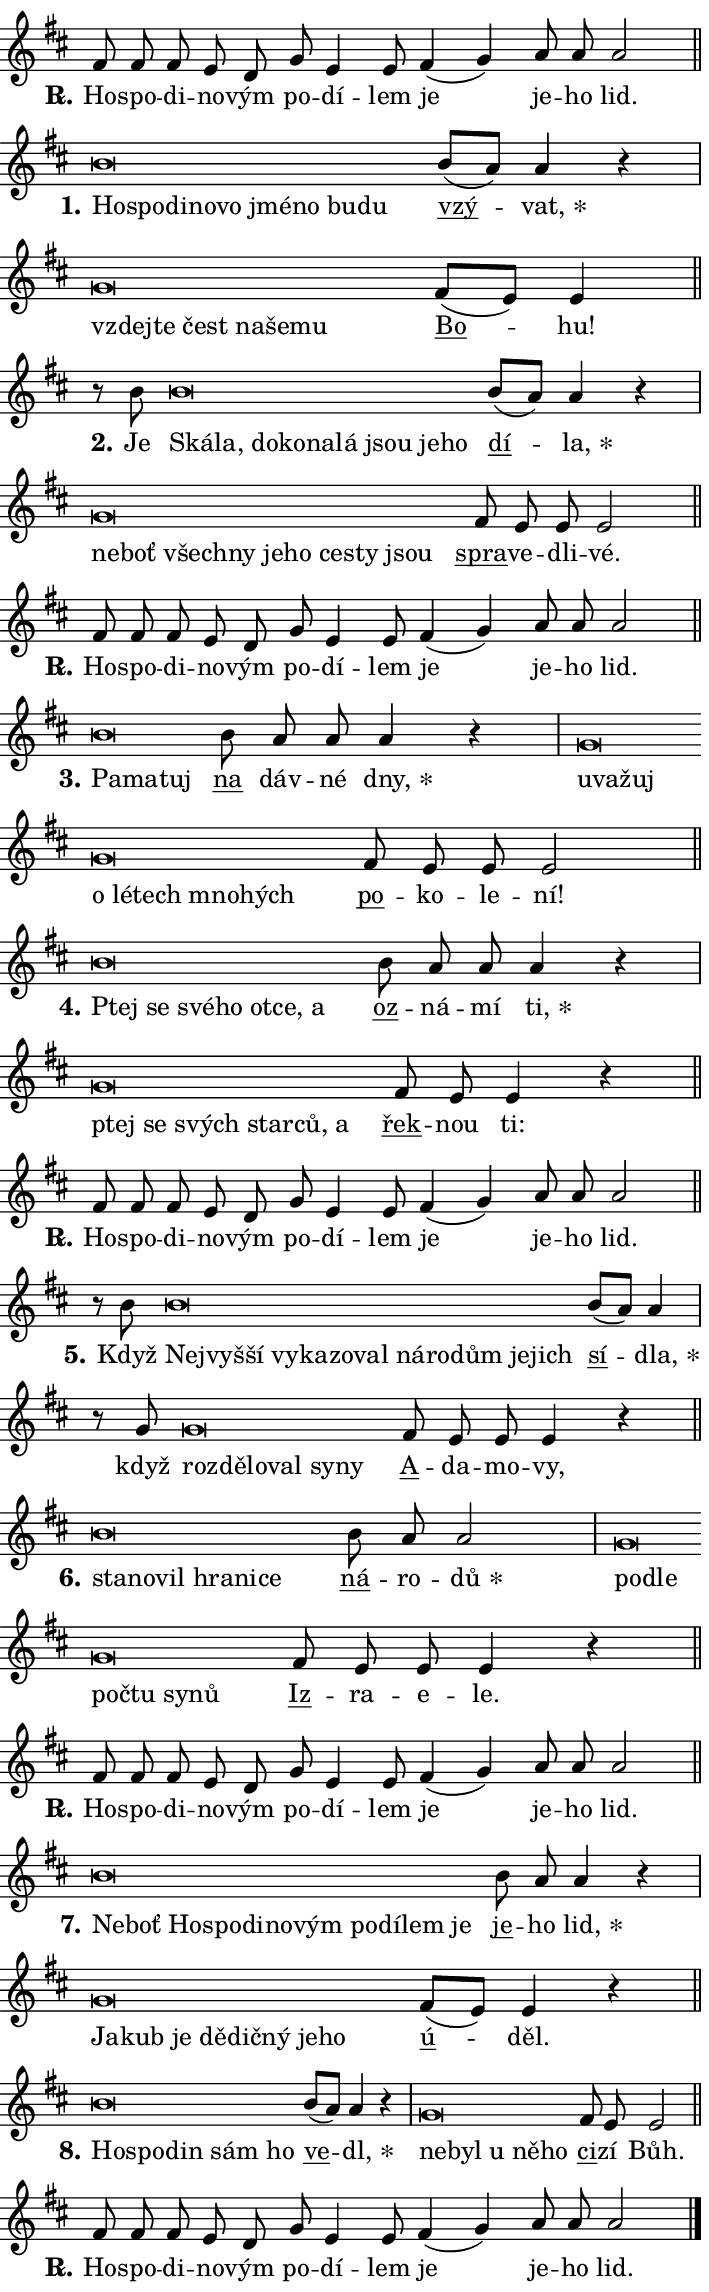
\version "2.24.0"
\header { tagline = "" }
\paper {
  indent = 0\cm
  top-margin = 0\cm
  right-margin = 0.13\cm % to fit lyric hyphens
  bottom-margin = 0\cm
  left-margin = 0\cm
  paper-width = 12\cm
  page-breaking = #ly:one-page-breaking
  system-system-spacing.basic-distance = #11
  score-system-spacing.basic-distance = #11
  ragged-last = ##f
}


%% Author: Thomas Morley
%% https://lists.gnu.org/archive/html/lilypond-user/2020-05/msg00002.html
#(define (line-position grob)
"Returns position of @var[grob} in current system:
   @code{'start}, if at first time-step
   @code{'end}, if at last time-step
   @code{'middle} otherwise
"
  (let* ((col (ly:item-get-column grob))
         (ln (ly:grob-object col 'left-neighbor))
         (rn (ly:grob-object col 'right-neighbor))
         (col-to-check-left (if (ly:grob? ln) ln col))
         (col-to-check-right (if (ly:grob? rn) rn col))
         (break-dir-left
           (and
             (ly:grob-property col-to-check-left 'non-musical #f)
             (ly:item-break-dir col-to-check-left)))
         (break-dir-right
           (and
             (ly:grob-property col-to-check-right 'non-musical #f)
             (ly:item-break-dir col-to-check-right))))
        (cond ((eqv? 1 break-dir-left) 'start)
              ((eqv? -1 break-dir-right) 'end)
              (else 'middle))))

#(define (tranparent-at-line-position vctor)
  (lambda (grob)
  "Relying on @code{line-position} select the relevant enry from @var{vctor}.
Used to determine transparency,"
    (case (line-position grob)
      ((end) (not (vector-ref vctor 0)))
      ((middle) (not (vector-ref vctor 1)))
      ((start) (not (vector-ref vctor 2))))))

noteHeadBreakVisibility =
#(define-music-function (break-visibility)(vector?)
"Makes @code{NoteHead}s transparent relying on @var{break-visibility}"
#{
  \override NoteHead.transparent =
    #(tranparent-at-line-position break-visibility)
#})

#(define delete-ledgers-for-transparent-note-heads
  (lambda (grob)
    "Reads whether a @code{NoteHead} is transparent.
If so this @code{NoteHead} is removed from @code{'note-heads} from
@var{grob}, which is supposed to be @code{LedgerLineSpanner}.
As a result ledgers are not printed for this @code{NoteHead}"
    (let* ((nhds-array (ly:grob-object grob 'note-heads))
           (nhds-list
             (if (ly:grob-array? nhds-array)
                 (ly:grob-array->list nhds-array)
                 '()))
           ;; Relies on the transparent-property being done before
           ;; Staff.LedgerLineSpanner.after-line-breaking is executed.
           ;; This is fragile ...
           (to-keep
             (remove
               (lambda (nhd)
                 (ly:grob-property nhd 'transparent #f))
               nhds-list)))
      ;; TODO find a better method to iterate over grob-arrays, similiar
      ;; to filter/remove etc for lists
      ;; For now rebuilt from scratch
      (set! (ly:grob-object grob 'note-heads)  '())
      (for-each
        (lambda (nhd)
          (ly:pointer-group-interface::add-grob grob 'note-heads nhd))
        to-keep))))

squashNotes = {
  \override NoteHead.X-extent = #'(-0.2 . 0.2)
  \override NoteHead.Y-extent = #'(-0.75 . 0)
  \override NoteHead.stencil =
    #(lambda (grob)
       (let ((pos (ly:grob-property grob 'staff-position)))
         (begin
           (if (< pos -7) (display "ERROR: Lower brevis then expected\n") (display ""))
           (if (<= pos -6) ly:text-interface::print ly:note-head::print))))
}
unSquashNotes = {
  \revert NoteHead.X-extent
  \revert NoteHead.Y-extent
  \revert NoteHead.stencil
}

hideNotes = \noteHeadBreakVisibility #begin-of-line-visible
unHideNotes = \noteHeadBreakVisibility #all-visible

% work-around for resetting accidentals
% https://lilypond.org/doc/v2.23/Documentation/notation/displaying-rhythms#unmetered-music
cadenzaMeasure = {
  \cadenzaOff
  \partial 1024 s1024
  \cadenzaOn
}

#(define-markup-command (accent layout props text) (markup?)
  "Underline accented syllable"
  (interpret-markup layout props
    #{\markup \override #'(offset . 4.3) \underline { #text }#}))

responsum = \markup \concat {
  "R" \hspace #-1.05 \path #0.1 #'((moveto 0 0.07) (lineto 0.9 0.8)) \hspace #0.05 "."
}

spaceSize = #0.6828661417322834 % exact space size for TeX Gyre Schola

\layout {
  \context {
    \Staff
    \remove "Time_signature_engraver"
    \override LedgerLineSpanner.after-line-breaking = #delete-ledgers-for-transparent-note-heads
  }
  \context {
    \Lyrics {
      \override LyricSpace.minimum-distance = \spaceSize
      \override LyricText.font-name = #"TeX Gyre Schola"
      \override LyricText.font-size = 1
      \override StanzaNumber.font-name = #"TeX Gyre Schola Bold"
      \override StanzaNumber.font-size = 1
    }
  }
  \context {
    \Score 
    \override NoteHead.text =
      #(lambda (grob) 
        (let ((pos (ly:grob-property grob 'staff-position)))
          #{\markup {
            \combine
              \halign #-0.55 \raise #(if (= pos -6) 0 0.5) \override #'(thickness . 2) \draw-line #'(3.2 . 0)
              \musicglyph "noteheads.sM1"
          }#}))
  }
}

% magnetic-lyrics.ily
%
%   written by
%     Jean Abou Samra <jean@abou-samra.fr>
%     Werner Lemberg <wl@gnu.org>
%
%   adapted by
%     Jiri Hon <jiri.hon@gmail.com>
%
% Version 2022-Apr-15

% https://www.mail-archive.com/lilypond-user@gnu.org/msg149350.html

#(define (Left_hyphen_pointer_engraver context)
   "Collect syllable-hyphen-syllable occurrences in lyrics and store
them in properties.  This engraver only looks to the left.  For
example, if the lyrics input is @code{foo -- bar}, it does the
following.

@itemize @bullet
@item
Set the @code{text} property of the @code{LyricHyphen} grob between
@q{foo} and @q{bar} to @code{foo}.

@item
Set the @code{left-hyphen} property of the @code{LyricText} grob with
text @q{foo} to the @code{LyricHyphen} grob between @q{foo} and
@q{bar}.
@end itemize

Use this auxiliary engraver in combination with the
@code{lyric-@/text::@/apply-@/magnetic-@/offset!} hook."
   (let ((hyphen #f)
         (text #f))
     (make-engraver
      (acknowledgers
       ((lyric-syllable-interface engraver grob source-engraver)
        (set! text grob)))
      (end-acknowledgers
       ((lyric-hyphen-interface engraver grob source-engraver)
        ;(when (not (grob::has-interface grob 'lyric-space-interface))
          (set! hyphen grob)));)
      ((stop-translation-timestep engraver)
       (when (and text hyphen)
         (ly:grob-set-object! text 'left-hyphen hyphen))
       (set! text #f)
       (set! hyphen #f)))))

#(define (lyric-text::apply-magnetic-offset! grob)
   "If the space between two syllables is less than the value in
property @code{LyricText@/.details@/.squash-threshold}, move the right
syllable to the left so that it gets concatenated with the left
syllable.

Use this function as a hook for
@code{LyricText@/.after-@/line-@/breaking} if the
@code{Left_@/hyphen_@/pointer_@/engraver} is active."
   (let ((hyphen (ly:grob-object grob 'left-hyphen #f)))
     (when hyphen
       (let ((left-text (ly:spanner-bound hyphen LEFT)))
         (when (grob::has-interface left-text 'lyric-syllable-interface)
           (let* ((common (ly:grob-common-refpoint grob left-text X))
                  (this-x-ext (ly:grob-extent grob common X))
                  (left-x-ext
                   (begin
                     ;; Trigger magnetism for left-text.
                     (ly:grob-property left-text 'after-line-breaking)
                     (ly:grob-extent left-text common X)))
                  ;; `delta` is the gap width between two syllables.
                  (delta (- (interval-start this-x-ext)
                            (interval-end left-x-ext)))
                  (details (ly:grob-property grob 'details))
                  (threshold (assoc-get 'squash-threshold details 0.2)))
             (when (< delta threshold)
               (let* (;; We have to manipulate the input text so that
                      ;; ligatures crossing syllable boundaries are not
                      ;; disabled.  For languages based on the Latin
                      ;; script this is essentially a beautification.
                      ;; However, for non-Western scripts it can be a
                      ;; necessity.
                      (lt (ly:grob-property left-text 'text))
                      (rt (ly:grob-property grob 'text))
                      (is-space (grob::has-interface hyphen 'lyric-space-interface))
                      (space (if is-space " " ""))
                      (extra-delta (if is-space spaceSize 0))
                      ;; Append new syllable.
                      (ltrt-space (if (and (string? lt) (string? rt))
                                (string-append lt space rt)
                                (make-concat-markup (list lt space rt))))
                      ;; Right-align `ltrt` to the right side.
                      (ltrt-space-markup (grob-interpret-markup
                               grob
                               (make-translate-markup
                                (cons (interval-length this-x-ext) 0)
                                (make-right-align-markup ltrt-space)))))
                 (begin
                   ;; Don't print `left-text`.
                   (ly:grob-set-property! left-text 'stencil #f)
                   ;; Set text and stencil (which holds all collected
                   ;; syllables so far) and shift it to the left.
                   (ly:grob-set-property! grob 'text ltrt-space)
                   (ly:grob-set-property! grob 'stencil ltrt-space-markup)
                   (ly:grob-translate-axis! grob (- (- delta extra-delta)) X))))))))))


#(define (lyric-hyphen::displace-bounds-first grob)
   ;; Make very sure this callback isn't triggered too early.
   (let ((left (ly:spanner-bound grob LEFT))
         (right (ly:spanner-bound grob RIGHT)))
     (ly:grob-property left 'after-line-breaking)
     (ly:grob-property right 'after-line-breaking)
     (ly:lyric-hyphen::print grob)))

squashThreshold = #0.4

\layout {
  \context {
    \Lyrics
    \consists #Left_hyphen_pointer_engraver
    \override LyricText.after-line-breaking =
      #lyric-text::apply-magnetic-offset!
    \override LyricHyphen.stencil = #lyric-hyphen::displace-bounds-first
    \override LyricText.details.squash-threshold = \squashThreshold
    \override LyricHyphen.minimum-distance = 0
    \override LyricHyphen.minimum-length = \squashThreshold
  }
}

squashText = \override LyricText.details.squash-threshold = 9999
unSquashText = \override LyricText.details.squash-threshold = \squashThreshold

leftText = \override LyricText.self-alignment-X = #LEFT
unLeftText = \revert LyricText.self-alignment-X

starOffset = #(lambda (grob) 
                (let ((x_offset (ly:self-alignment-interface::aligned-on-x-parent grob)))
                  (if (= x_offset 0) 0 (+ x_offset 1.2))))

star = #(define-music-function (syllable)(string?)
"Append star separator at the end of a syllable"
#{
  \once \override LyricText.X-offset = #starOffset
  \lyricmode { \markup {
    #syllable
    \override #'((font-name . "TeX Gyre Schola Bold")) \hspace #0.2 \lower #0.65 \larger "*"
  } }
#})

starAccent = #(define-music-function (syllable)(string?)
"Append star separator at the end of a syllable and make accent"
#{
  \once \override LyricText.X-offset = #starOffset
  \lyricmode { \markup {
    \accent #syllable
    \override #'((font-name . "TeX Gyre Schola Bold")) \hspace #0.2 \lower #0.65 \larger "*"
  } }
#})

breath = #(define-music-function (syllable)(string?)
"Append breathing indicator at the end of a syllable"
#{
  \lyricmode { \markup { #syllable "+" } }
#})

optionalBreath = #(define-music-function (syllable)(string?)
"Append optional breathing indicator at the end of a syllable"
#{
  \lyricmode { \markup { #syllable "(+)" } }
#})


\score {
    <<
        \new Voice = "melody" { \cadenzaOn \key d \major \relative { fis'8 fis fis e d \bar "" g e4 e8 \bar "" fis4( g) a8 a a2 \cadenzaMeasure \bar "||" \break } }
        \new Lyrics \lyricsto "melody" { \lyricmode { \set stanza = \responsum
Ho -- spo -- di -- no -- vým po -- dí -- lem je je -- ho lid. } }
    >>
    \layout {}
}

\score {
    <<
        \new Voice = "melody" { \cadenzaOn \key d \major \relative { \squashNotes b'\breve*1/16 \hideNotes \breve*1/16 \bar "" \breve*1/16 \bar "" \breve*1/16 \bar "" \breve*1/16 \bar "" \breve*1/16 \bar "" \breve*1/16 \bar "" \breve*1/16 \breve*1/16 \bar "" \unHideNotes \unSquashNotes \bar "" b8[( a)] a4 r \cadenzaMeasure \bar "|" \squashNotes g\breve*1/16 \hideNotes \breve*1/16 \bar "" \breve*1/16 \bar "" \breve*1/16 \bar "" \breve*1/16 \breve*1/16 \bar "" \unHideNotes \unSquashNotes \bar "" fis8[( e)] e4 \cadenzaMeasure \bar "||" \break } }
        \new Lyrics \lyricsto "melody" { \lyricmode { \set stanza = "1."
\leftText Ho -- \squashText spo -- di -- no -- vo jmé -- no bu -- du \unLeftText \unSquashText \markup \accent vzý -- \star vat, \leftText vzdej -- \squashText te čest na -- še -- mu \unLeftText \unSquashText \markup \accent Bo -- hu! } }
    >>
    \layout {}
}

\score {
    <<
        \new Voice = "melody" { \cadenzaOn \key d \major \relative { r8 b'8 \squashNotes b\breve*1/16 \hideNotes \breve*1/16 \bar "" \breve*1/16 \bar "" \breve*1/16 \bar "" \breve*1/16 \bar "" \breve*1/16 \bar "" \breve*1/16 \bar "" \breve*1/16 \breve*1/16 \bar "" \unHideNotes \unSquashNotes \bar "" b8[( a)] a4 r \cadenzaMeasure \bar "|" \squashNotes g\breve*1/16 \hideNotes \breve*1/16 \bar "" \breve*1/16 \bar "" \breve*1/16 \bar "" \breve*1/16 \bar "" \breve*1/16 \bar "" \breve*1/16 \bar "" \breve*1/16 \breve*1/16 \bar "" \unHideNotes \unSquashNotes \bar "" fis8 e e e2 \cadenzaMeasure \bar "||" \break } }
        \new Lyrics \lyricsto "melody" { \lyricmode { \set stanza = "2."
Je \leftText Ská -- \squashText la, do -- ko -- na -- lá jsou je -- ho \unLeftText \unSquashText \markup \accent dí -- \star la, \leftText ne -- \squashText boť všech -- ny je -- ho ce -- sty jsou \unLeftText \unSquashText \markup \accent spra -- ve -- dli -- vé. } }
    >>
    \layout {}
}

\score {
    <<
        \new Voice = "melody" { \cadenzaOn \key d \major \relative { fis'8 fis fis e d \bar "" g e4 e8 \bar "" fis4( g) a8 a a2 \cadenzaMeasure \bar "||" \break } }
        \new Lyrics \lyricsto "melody" { \lyricmode { \set stanza = \responsum
Ho -- spo -- di -- no -- vým po -- dí -- lem je je -- ho lid. } }
    >>
    \layout {}
}

\score {
    <<
        \new Voice = "melody" { \cadenzaOn \key d \major \relative { \squashNotes b'\breve*1/16 \hideNotes \breve*1/16 \breve*1/16 \bar "" \unHideNotes \unSquashNotes \bar "" b8 a a a4 r \cadenzaMeasure \bar "|" \squashNotes g\breve*1/16 \hideNotes \breve*1/16 \bar "" \breve*1/16 \bar "" \breve*1/16 \bar "" \breve*1/16 \bar "" \breve*1/16 \bar "" \breve*1/16 \breve*1/16 \bar "" \unHideNotes \unSquashNotes \bar "" fis8 e e e2 \cadenzaMeasure \bar "||" \break } }
        \new Lyrics \lyricsto "melody" { \lyricmode { \set stanza = "3."
\leftText Pa -- \squashText ma -- tuj \unLeftText \unSquashText \markup \accent na dáv -- né \star dny, \leftText u -- \squashText va -- žuj o lé -- tech mno -- hých \unLeftText \unSquashText \markup \accent po -- ko -- le -- ní! } }
    >>
    \layout {}
}

\score {
    <<
        \new Voice = "melody" { \cadenzaOn \key d \major \relative { \squashNotes b'\breve*1/16 \hideNotes \breve*1/16 \bar "" \breve*1/16 \bar "" \breve*1/16 \bar "" \breve*1/16 \bar "" \breve*1/16 \breve*1/16 \bar "" \unHideNotes \unSquashNotes \bar "" b8 a a a4 r \cadenzaMeasure \bar "|" \squashNotes g\breve*1/16 \hideNotes \breve*1/16 \bar "" \breve*1/16 \bar "" \breve*1/16 \bar "" \breve*1/16 \breve*1/16 \bar "" \unHideNotes \unSquashNotes \bar "" fis8 e e4 r \cadenzaMeasure \bar "||" \break } }
        \new Lyrics \lyricsto "melody" { \lyricmode { \set stanza = "4."
\leftText Ptej \squashText se své -- ho ot -- ce, a \unLeftText \unSquashText \markup \accent oz -- ná -- mí \star ti, \leftText ptej \squashText se svých star -- ců, a \unLeftText \unSquashText \markup \accent řek -- nou ti: } }
    >>
    \layout {}
}

\score {
    <<
        \new Voice = "melody" { \cadenzaOn \key d \major \relative { fis'8 fis fis e d \bar "" g e4 e8 \bar "" fis4( g) a8 a a2 \cadenzaMeasure \bar "||" \break } }
        \new Lyrics \lyricsto "melody" { \lyricmode { \set stanza = \responsum
Ho -- spo -- di -- no -- vým po -- dí -- lem je je -- ho lid. } }
    >>
    \layout {}
}

\score {
    <<
        \new Voice = "melody" { \cadenzaOn \key d \major \relative { r8 b'8 \squashNotes b\breve*1/16 \hideNotes \breve*1/16 \bar "" \breve*1/16 \bar "" \breve*1/16 \bar "" \breve*1/16 \bar "" \breve*1/16 \bar "" \breve*1/16 \bar "" \breve*1/16 \bar "" \breve*1/16 \bar "" \breve*1/16 \bar "" \breve*1/16 \breve*1/16 \bar "" \unHideNotes \unSquashNotes \bar "" b8[( a)] a4 \cadenzaMeasure \bar "|" r8 g8 \squashNotes g\breve*1/16 \hideNotes \breve*1/16 \bar "" \breve*1/16 \bar "" \breve*1/16 \bar "" \breve*1/16 \breve*1/16 \bar "" \unHideNotes \unSquashNotes \bar "" fis8 e e e4 r \cadenzaMeasure \bar "||" \break } }
        \new Lyrics \lyricsto "melody" { \lyricmode { \set stanza = "5."
Když \leftText Nej -- \squashText vyš -- ší vy -- ka -- zo -- val ná -- ro -- dům je -- jich \unLeftText \unSquashText \markup \accent sí -- \star dla, když \leftText roz -- \squashText dě -- lo -- val sy -- ny \unLeftText \unSquashText \markup \accent A -- da -- mo -- vy, } }
    >>
    \layout {}
}

\score {
    <<
        \new Voice = "melody" { \cadenzaOn \key d \major \relative { \squashNotes b'\breve*1/16 \hideNotes \breve*1/16 \bar "" \breve*1/16 \bar "" \breve*1/16 \bar "" \breve*1/16 \breve*1/16 \bar "" \unHideNotes \unSquashNotes \bar "" b8 a a2 \cadenzaMeasure \bar "|" \squashNotes g\breve*1/16 \hideNotes \breve*1/16 \bar "" \breve*1/16 \bar "" \breve*1/16 \bar "" \breve*1/16 \breve*1/16 \bar "" \unHideNotes \unSquashNotes \bar "" fis8 e e e4 r \cadenzaMeasure \bar "||" \break } }
        \new Lyrics \lyricsto "melody" { \lyricmode { \set stanza = "6."
\leftText sta -- \squashText no -- vil hra -- ni -- ce \unLeftText \unSquashText \markup \accent ná -- ro -- \star dů \leftText po -- \squashText dle po -- čtu sy -- nů \unLeftText \unSquashText \markup \accent Iz -- ra -- e -- le. } }
    >>
    \layout {}
}

\score {
    <<
        \new Voice = "melody" { \cadenzaOn \key d \major \relative { fis'8 fis fis e d \bar "" g e4 e8 \bar "" fis4( g) a8 a a2 \cadenzaMeasure \bar "||" \break } }
        \new Lyrics \lyricsto "melody" { \lyricmode { \set stanza = \responsum
Ho -- spo -- di -- no -- vým po -- dí -- lem je je -- ho lid. } }
    >>
    \layout {}
}

\score {
    <<
        \new Voice = "melody" { \cadenzaOn \key d \major \relative { \squashNotes b'\breve*1/16 \hideNotes \breve*1/16 \bar "" \breve*1/16 \bar "" \breve*1/16 \bar "" \breve*1/16 \bar "" \breve*1/16 \bar "" \breve*1/16 \bar "" \breve*1/16 \bar "" \breve*1/16 \bar "" \breve*1/16 \breve*1/16 \bar "" \unHideNotes \unSquashNotes \bar "" b8 a a4 r \cadenzaMeasure \bar "|" \squashNotes g\breve*1/16 \hideNotes \breve*1/16 \bar "" \breve*1/16 \bar "" \breve*1/16 \bar "" \breve*1/16 \bar "" \breve*1/16 \bar "" \breve*1/16 \breve*1/16 \bar "" \unHideNotes \unSquashNotes \bar "" fis8[( e)] e4 r \cadenzaMeasure \bar "||" \break } }
        \new Lyrics \lyricsto "melody" { \lyricmode { \set stanza = "7."
\leftText Ne -- \squashText boť Ho -- spo -- di -- no -- vým po -- dí -- lem je \unLeftText \unSquashText \markup \accent je -- ho \star lid, \leftText Ja -- \squashText kub je dě -- dič -- ný je -- ho \unLeftText \unSquashText \markup \accent ú -- děl. } }
    >>
    \layout {}
}

\score {
    <<
        \new Voice = "melody" { \cadenzaOn \key d \major \relative { \squashNotes b'\breve*1/16 \hideNotes \breve*1/16 \bar "" \breve*1/16 \bar "" \breve*1/16 \breve*1/16 \bar "" \unHideNotes \unSquashNotes \bar "" b8[( a)] a4 r \cadenzaMeasure \bar "|" \squashNotes g\breve*1/16 \hideNotes \breve*1/16 \bar "" \breve*1/16 \bar "" \breve*1/16 \breve*1/16 \bar "" \unHideNotes \unSquashNotes \bar "" fis8 e e2 \cadenzaMeasure \bar "||" \break } }
        \new Lyrics \lyricsto "melody" { \lyricmode { \set stanza = "8."
\leftText Ho -- \squashText spo -- din sám ho \unLeftText \unSquashText \markup \accent ve -- \star dl, \leftText ne -- \squashText byl u ně -- ho \unLeftText \unSquashText \markup \accent ci -- zí Bůh. } }
    >>
    \layout {}
}

\score {
    <<
        \new Voice = "melody" { \cadenzaOn \key d \major \relative { fis'8 fis fis e d \bar "" g e4 e8 \bar "" fis4( g) a8 a a2 \cadenzaMeasure \bar "||" \break } \bar "|." }
        \new Lyrics \lyricsto "melody" { \lyricmode { \set stanza = \responsum
Ho -- spo -- di -- no -- vým po -- dí -- lem je je -- ho lid. } }
    >>
    \layout {}
}
